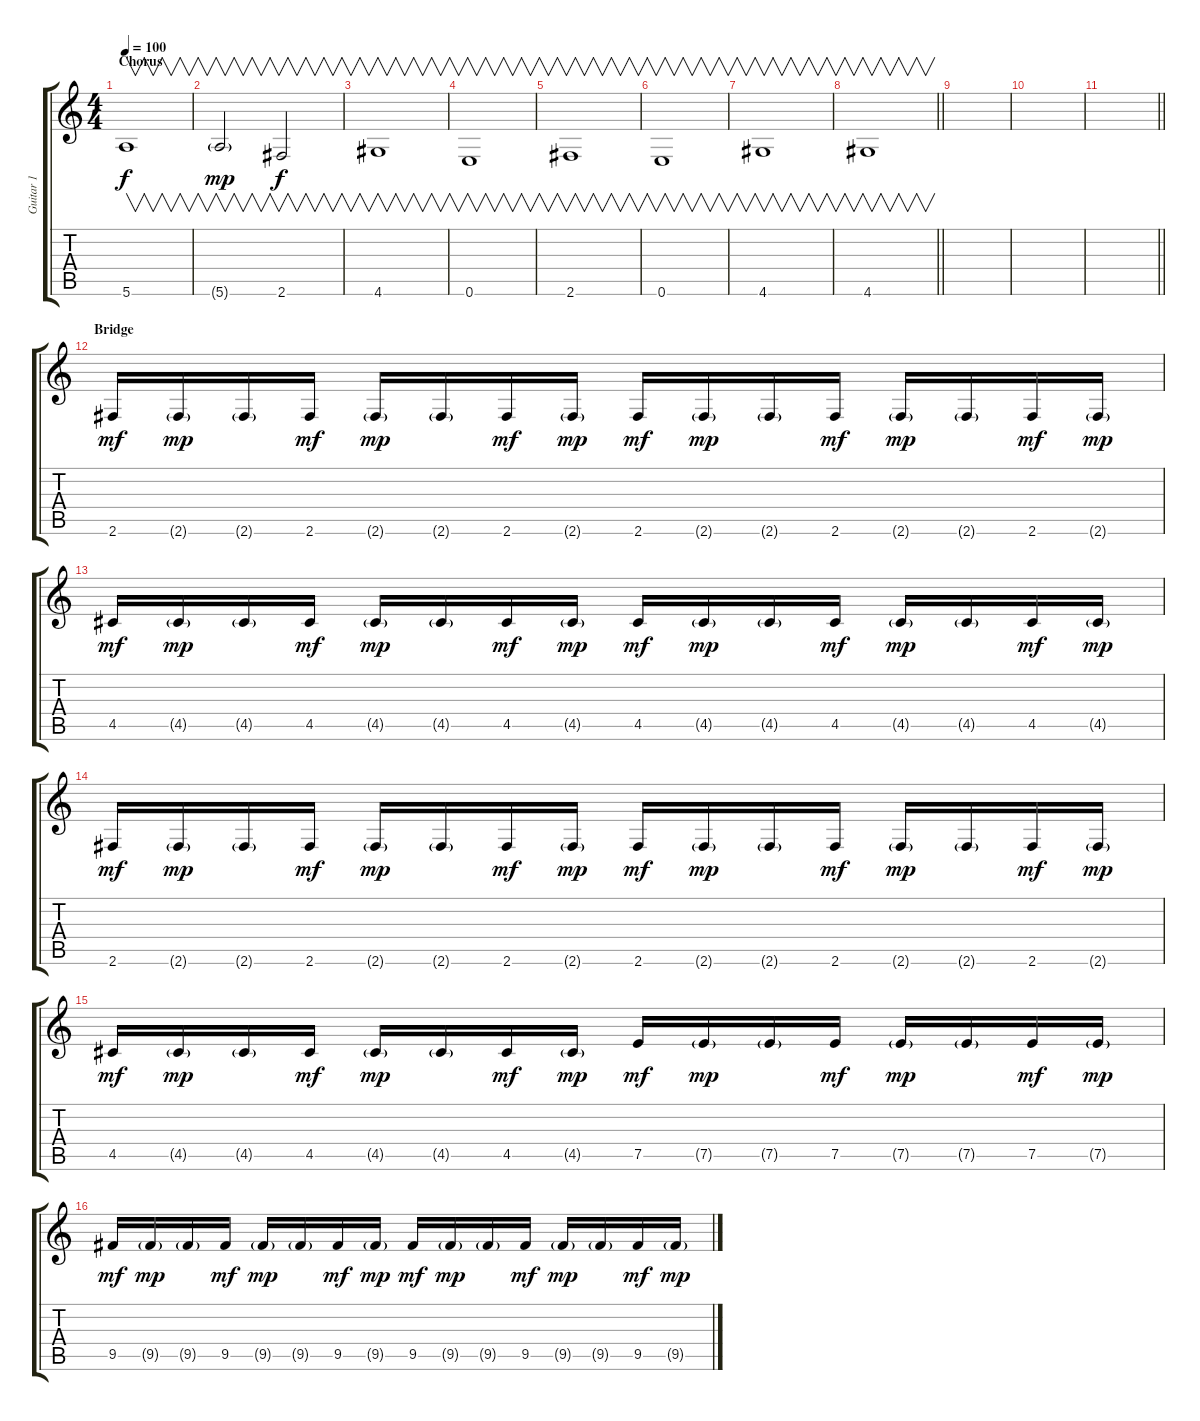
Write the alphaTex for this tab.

\track ("Guitar 1" "Guitar 1") {instrument overdrivenguitar}
\staff {score tabs}
\tuning (E4 B3 G3 D3 A2 E2) {hide}
\ts (4 4)
\section ("" "Chorus")
\tempo 100
\clef g2
\ks c
5.6.1{v dy f} |
5.6{g}.2{v dy mp} 2.6.2{v dy f} |
4.6.1{v} |
0.6.1{v} |
2.6.1{v} |
0.6.1{v} |
4.6.1{v} |
\barLineRight lightlight
4.6.1{v} |
|
|
\barLineRight lightlight
|
\section ("" "Bridge")
2.6.16{dy mf volume 16 instrument distortionguitar} 2.6{g}.16{dy mp} 2.6{g}.16 2.6.16{dy mf} 2.6{g}.16{dy mp} 2.6{g}.16 2.6.16{dy mf} 2.6{g}.16{dy mp} 2.6.16{dy mf} 2.6{g}.16{dy mp} 2.6{g}.16 2.6.16{dy mf} 2.6{g}.16{dy mp} 2.6{g}.16 2.6.16{dy mf} 2.6{g}.16{dy mp} |
4.5.16{dy mf} 4.5{g}.16{dy mp} 4.5{g}.16 4.5.16{dy mf} 4.5{g}.16{dy mp} 4.5{g}.16 4.5.16{dy mf} 4.5{g}.16{dy mp} 4.5.16{dy mf} 4.5{g}.16{dy mp} 4.5{g}.16 4.5.16{dy mf} 4.5{g}.16{dy mp} 4.5{g}.16 4.5.16{dy mf} 4.5{g}.16{dy mp} |
2.6.16{dy mf} 2.6{g}.16{dy mp} 2.6{g}.16 2.6.16{dy mf} 2.6{g}.16{dy mp} 2.6{g}.16 2.6.16{dy mf} 2.6{g}.16{dy mp} 2.6.16{dy mf} 2.6{g}.16{dy mp} 2.6{g}.16 2.6.16{dy mf} 2.6{g}.16{dy mp} 2.6{g}.16 2.6.16{dy mf} 2.6{g}.16{dy mp} |
4.5.16{dy mf} 4.5{g}.16{dy mp} 4.5{g}.16 4.5.16{dy mf} 4.5{g}.16{dy mp} 4.5{g}.16 4.5.16{dy mf} 4.5{g}.16{dy mp} 7.5.16{dy mf} 7.5{g}.16{dy mp} 7.5{g}.16 7.5.16{dy mf} 7.5{g}.16{dy mp} 7.5{g}.16 7.5.16{dy mf} 7.5{g}.16{dy mp} |
9.5.16{dy mf} 9.5{g}.16{dy mp} 9.5{g}.16 9.5.16{dy mf} 9.5{g}.16{dy mp} 9.5{g}.16 9.5.16{dy mf} 9.5{g}.16{dy mp} 9.5.16{dy mf} 9.5{g}.16{dy mp} 9.5{g}.16 9.5.16{dy mf} 9.5{g}.16{dy mp} 9.5{g}.16 9.5.16{dy mf} 9.5{g}.16{dy mp}
